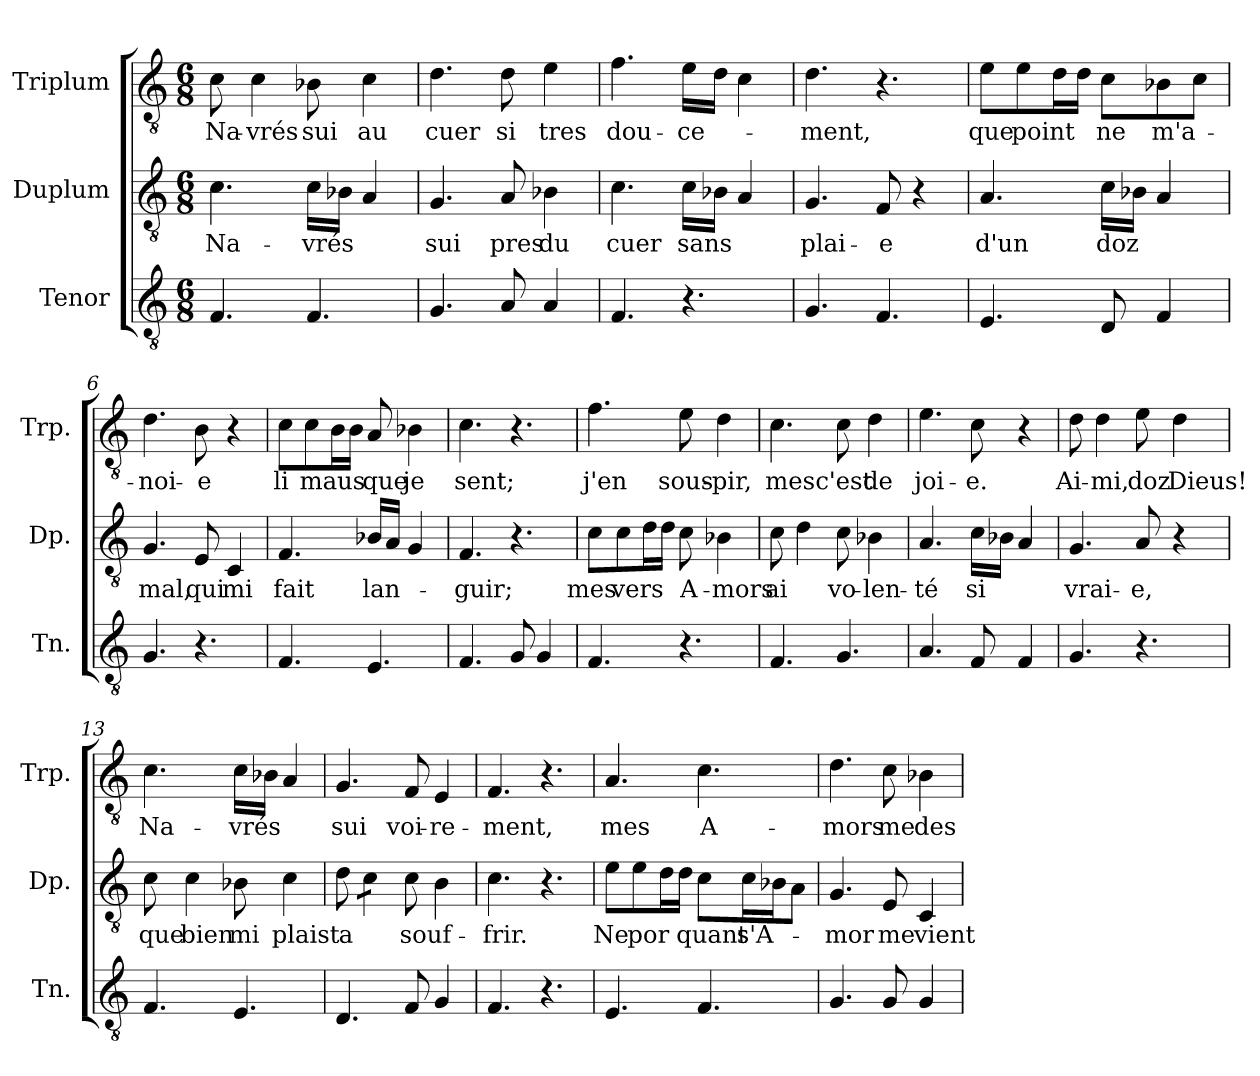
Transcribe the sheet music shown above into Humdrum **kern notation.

**kern	**kern	**text	**kern	**text
*part3	*part2	*part2	*part1	*part1
*staff3	*staff2	*staff2	*staff1	*staff1
*I"Tenor	*I"Duplum	*	*I"Triplum	*
*I'Tn.	*I'Dp.	*	*I'Trp.	*
*clefGv2	*clefGv2	*	*clefGv2	*
*k[]	*k[]	*	*k[]	*
*M6/8	*M6/8	*	*M6/8	*
=1	=1	=1	=1	=1
!	!	!LO:LY:b	!	!LO:LY:b
4.F/	4.c\	Na-	8c\	Na-
!	!	!	!	!LO:LY:b
.	.	.	4c\	-vrés
!	!	!LO:LY:b	!	!LO:LY:b
4.F/	16c\LL	-vrés	8B-i\	sui
.	16B-X\JJ	.	.	.
!	!	!	!	!LO:LY:b
.	4A/	.	4c\	au
=2	=2	=2	=2	=2
!	!	!LO:LY:b	!	!LO:LY:b
4.G/	4.G/	sui	4.d\	cuer
!	!	!LO:LY:b	!	!LO:LY:b
8A/	8A/	pres	8d\	si
!	!	!LO:LY:b	!	!LO:LY:b
4A/	4B-X\	du	4e\	tres
=3	=3	=3	=3	=3
!	!	!LO:LY:b	!	!LO:LY:b
4.F/	4.c\	cuer	4.f\	dou-
!	!	!LO:LY:b	!	!LO:LY:b
4.r	16c\LL	sans	16e\LL	-ce-
.	16B-X\JJ	.	16d\JJ	.
.	4A/	.	4c\	.
=4	=4	=4	=4	=4
!	!	!LO:LY:b	!	!LO:LY:b
4.G/	4.G/	plai-	4.d\	-ment,
!	!	!LO:LY:b	!	!
4.F/	8F/	-e	4.r	.
.	4r	.	.	.
=5	=5	=5	=5	=5
!	!	!LO:LY:b	!	!LO:LY:b
4.E/	4.A/	d'un	8e\L	que
!	!	!	!	!LO:LY:b
.	.	.	8e\	point
*	*	*	*tremolo	*
.	.	.	16d\	.
.	.	.	16d\JJ	.
*	*	*	*Xtremolo	*
!	!	!LO:LY:b	!	!LO:LY:b
8D/	16c\LL	doz	8c\L	ne
.	16B-X\JJ	.	.	.
!	!	!	!	!LO:LY:b
4F/	4A/	.	8B-i\	m'a-
.	.	.	8c\J	.
=6	=6	=6	=6	=6
!	!	!LO:LY:b	!	!LO:LY:b
4.G/	4.G/	mal,	4.d\	-noi-
!	!	!LO:LY:b	!	!LO:LY:b
4.r	8E/	qui	8B\	-e
!	!	!LO:LY:b	!	!
.	4C/	mi	4r	.
!!LO:LB:g=z
=7	=7	=7	=7	=7
!	!	!LO:LY:b	!	!LO:LY:b
4.F/	4.F/	fait	8c\L	li
!	!	!	!	!LO:LY:b
.	.	.	8c\	maus
*	*	*	*tremolo	*
.	.	.	16B\	.
.	.	.	16B\JJ	.
*	*	*	*Xtremolo	*
!	!	!LO:LY:b	!	!LO:LY:b
4.E/	16B-X/LL	lan-	8A/	que
.	16A/JJ	.	.	.
!	!	!	!	!LO:LY:b
.	4G/	.	4B-i\	je
=8	=8	=8	=8	=8
!	!	!LO:LY:b	!	!LO:LY:b
4.F/	4.F/	-guir;	4.c\	sent;
8G/	4.r	.	4.r	.
4G/	.	.	.	.
=9	=9	=9	=9	=9
!	!	!LO:LY:b	!	!LO:LY:b
4.F/	8c\L	mes	4.f\	j'en
!	!	!LO:LY:b	!	!
.	8c\	vers	.	.
*	*tremolo	*	*	*
.	16d\	.	.	.
.	16d\JJ	.	.	.
*	*Xtremolo	*	*	*
!	!	!LO:LY:b	!	!LO:LY:b
4.r	8c\	A-	8e\	sous-
!	!	!LO:LY:b	!	!LO:LY:b
.	4B-X\	-mors	4d\	-pir,
=10	=10	=10	=10	=10
!	!	!LO:LY:b	!	!LO:LY:b
4.F/	8c\	ai	4.c\	mes
.	4d\	.	.	.
!	!	!LO:LY:b	!	!LO:LY:b
4.G/	8c\	vo-	8c\	c'est
!	!	!LO:LY:b	!	!LO:LY:b
.	4B-X\	-len-	4d\	de
=11	=11	=11	=11	=11
!	!	!LO:LY:b	!	!LO:LY:b
4.A/	4.A/	-té	4.e\	joi-
!	!	!LO:LY:b	!	!LO:LY:b
8F/	16c\LL	si	8c\	-e.
.	16B-X\JJ	.	.	.
4F/	4A/	.	4r	.
=12	=12	=12	=12	=12
!	!	!LO:LY:b	!	!LO:LY:b
4.G/	4.G/	vrai-	8d\	Ai-
!	!	!	!	!LO:LY:b
.	.	.	4d\	-mi,
!	!	!LO:LY:b	!	!LO:LY:b
4.r	8A/	-e,	8e\	doz
!	!	!	!	!LO:LY:b
.	4r	.	4d\	Dieus!
!!LO:LB:g=z
=13	=13	=13	=13	=13
!	!	!LO:LY:b	!	!LO:LY:b
4.F/	8c\	que	4.c\	Na-
!	!	!LO:LY:b	!	!
.	4c\	bien	.	.
!	!	!LO:LY:b	!	!LO:LY:b
4.E/	8B-X\	mi	16c\LL	-vrés
.	.	.	16B-i\JJ	.
!	!	!LO:LY:b	!	!
.	4c\	plaist	4A/	.
=14	=14	=14	=14	=14
!	!	!LO:LY:b	!	!LO:LY:b
4.D/	8d\	a	4.G/	sui
*	*tremolo	*	*	*
.	8c\L	.	.	.
.	8c\J	.	.	.
*	*Xtremolo	*	*	*
!	!	!LO:LY:b	!	!LO:LY:b
8F/	8c\	souf-	8F/	voi-
!	!	!	!	!LO:LY:b
4G/	4B\	.	4E/	-re-
=15	=15	=15	=15	=15
!	!	!LO:LY:b	!	!LO:LY:b
4.F/	4.c\	-frir.	4.F/	-ment,
4.r	4.r	.	4.r	.
=16	=16	=16	=16	=16
!	!	!LO:LY:b	!	!LO:LY:b
4.E/	8e\L	Ne	4.A/	mes
!	!	!LO:LY:b	!	!
.	8e\	por	.	.
*	*tremolo	*	*	*
.	16d\	.	.	.
.	16d\JJ	.	.	.
*	*Xtremolo	*	*	*
!	!	!LO:LY:b	!	!LO:LY:b
4.F/	8c\L	quant	4.c\	A-
!	!	!LO:LY:b	!	!
.	16c\L	s'A-	.	.
.	16B-X\J	.	.	.
.	8A\J	.	.	.
=17	=17	=17	=17	=17
!	!	!LO:LY:b	!	!LO:LY:b
4.G/	4.G/	-mor	4.d\	-mors
!	!	!LO:LY:b	!	!LO:LY:b
8G/	8E/	me	8c\	me
!	!	!LO:LY:b	!	!LO:LY:b
4G/	4C/	vient	4B-i\	des-
=	=	=	=	=
*-	*-	*-	*-	*-
